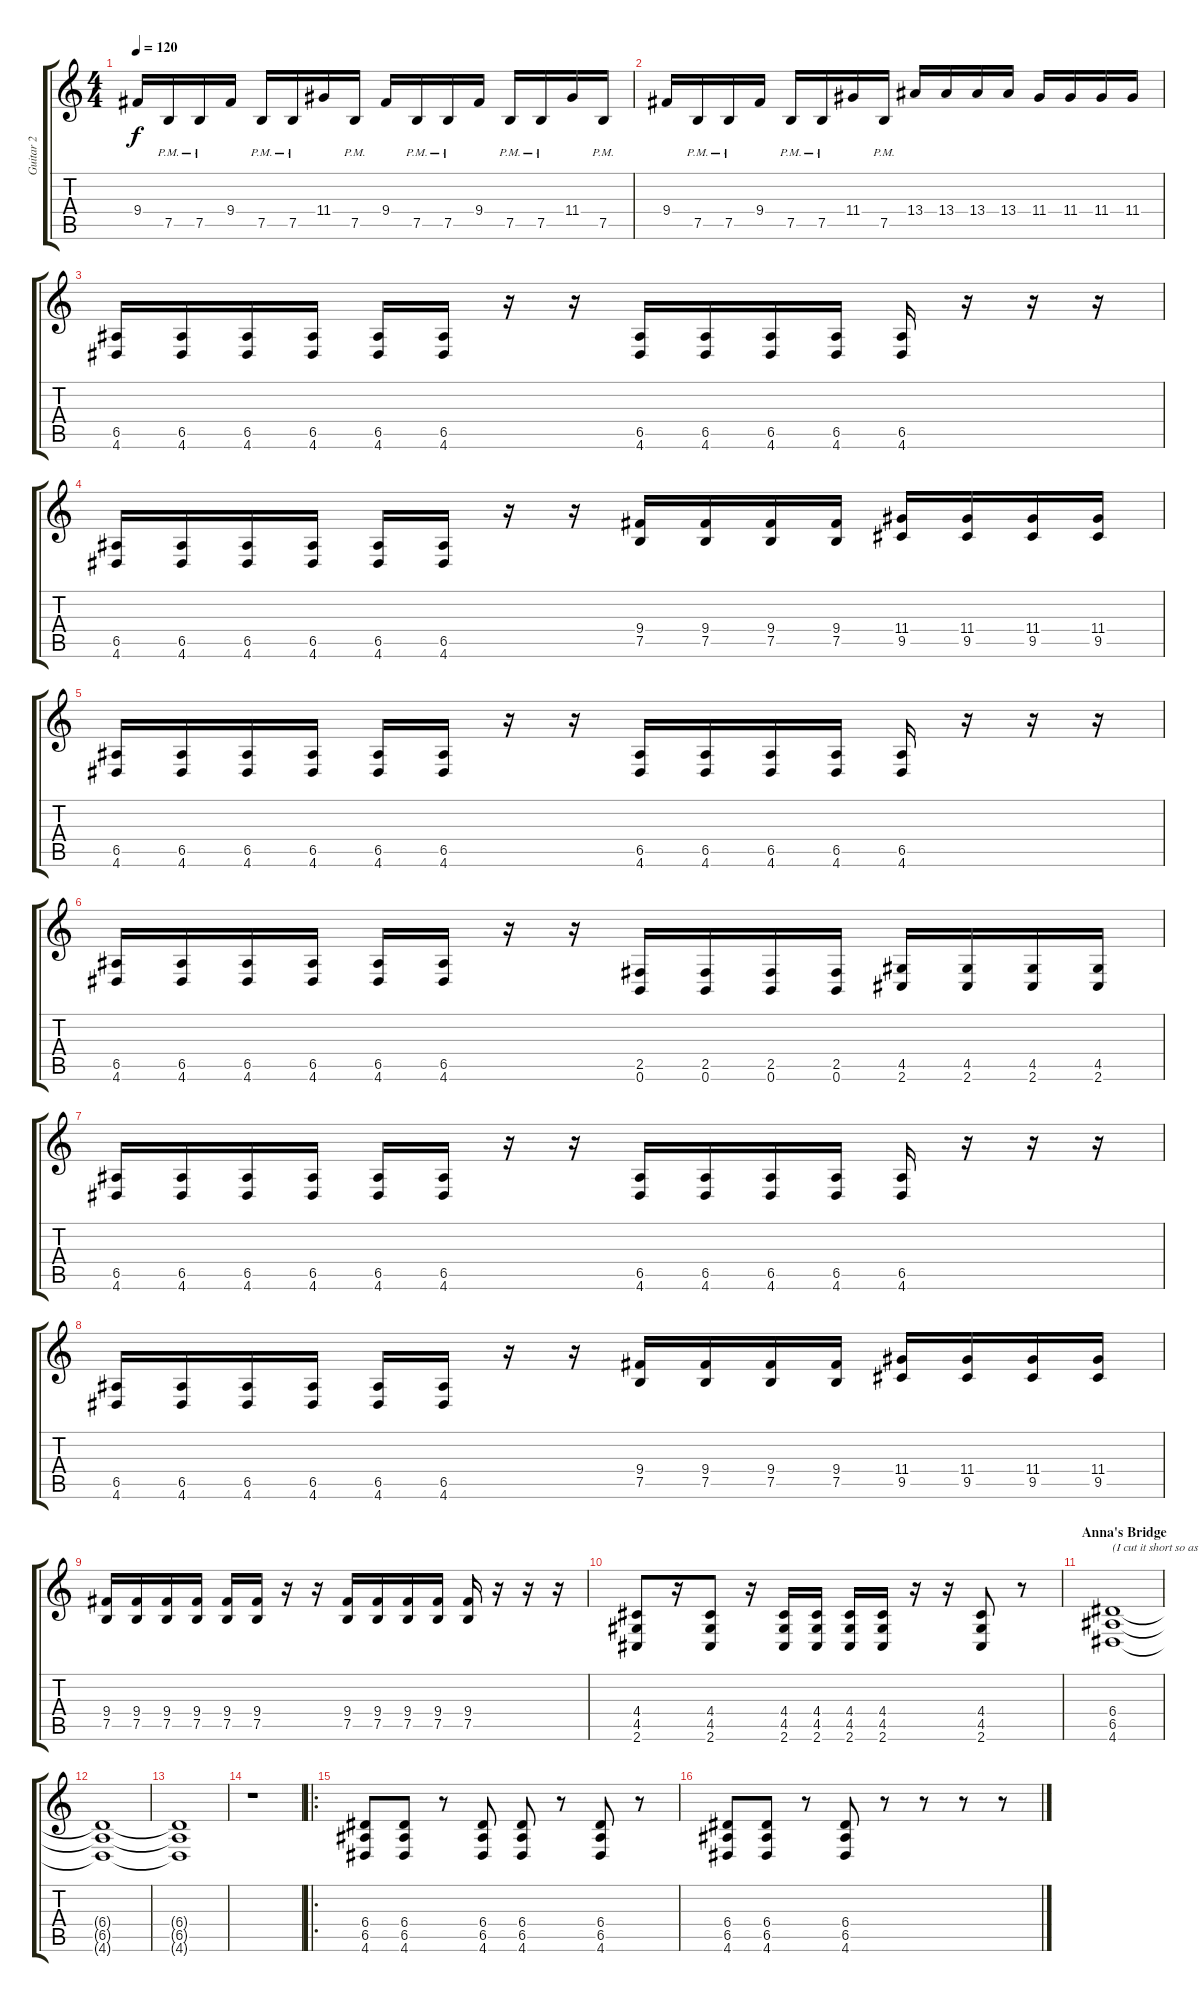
\track ("Guitar 2" "Guitar 2") {instrument distortionguitar}
\staff {score tabs}
\tuning (B3 Gb3 D3 A2 E2 B1) {hide}
\ts (4 4)
\tempo 120
\clef g2
\ks c
9.4.16{dy f} 7.5{pm}.16 7.5{pm}.16 9.4.16 7.5{pm}.16 7.5{pm}.16 11.4.16 7.5{pm}.16 9.4.16 7.5{pm}.16 7.5{pm}.16 9.4.16 7.5{pm}.16 7.5{pm}.16 11.4.16 7.5{pm}.16 |
9.4.16 7.5{pm}.16 7.5{pm}.16 9.4.16 7.5{pm}.16 7.5{pm}.16 11.4.16 7.5{pm}.16 13.4.16 13.4.16 13.4.16 13.4.16 11.4.16 11.4.16 11.4.16 11.4.16 |
(6.5 4.6).16 (6.5 4.6).16 (6.5 4.6).16 (6.5 4.6).16 (6.5 4.6).16 (6.5 4.6).16 r.16 r.16 (6.5 4.6).16 (6.5 4.6).16 (6.5 4.6).16 (6.5 4.6).16 (6.5 4.6).16 r.16 r.16 r.16 |
(6.5 4.6).16 (6.5 4.6).16 (6.5 4.6).16 (6.5 4.6).16 (6.5 4.6).16 (6.5 4.6).16 r.16 r.16 (9.4 7.5).16 (9.4 7.5).16 (9.4 7.5).16 (9.4 7.5).16 (11.4 9.5).16 (11.4 9.5).16 (11.4 9.5).16 (11.4 9.5).16 |
(6.5 4.6).16 (6.5 4.6).16 (6.5 4.6).16 (6.5 4.6).16 (6.5 4.6).16 (6.5 4.6).16 r.16 r.16 (6.5 4.6).16 (6.5 4.6).16 (6.5 4.6).16 (6.5 4.6).16 (6.5 4.6).16 r.16 r.16 r.16 |
(6.5 4.6).16 (6.5 4.6).16 (6.5 4.6).16 (6.5 4.6).16 (6.5 4.6).16 (6.5 4.6).16 r.16 r.16 (2.5 0.6).16 (2.5 0.6).16 (2.5 0.6).16 (2.5 0.6).16 (4.5 2.6).16 (4.5 2.6).16 (4.5 2.6).16 (4.5 2.6).16 |
(6.5 4.6).16 (6.5 4.6).16 (6.5 4.6).16 (6.5 4.6).16 (6.5 4.6).16 (6.5 4.6).16 r.16 r.16 (6.5 4.6).16 (6.5 4.6).16 (6.5 4.6).16 (6.5 4.6).16 (6.5 4.6).16 r.16 r.16 r.16 |
(6.5 4.6).16 (6.5 4.6).16 (6.5 4.6).16 (6.5 4.6).16 (6.5 4.6).16 (6.5 4.6).16 r.16 r.16 (9.4 7.5).16 (9.4 7.5).16 (9.4 7.5).16 (9.4 7.5).16 (11.4 9.5).16 (11.4 9.5).16 (11.4 9.5).16 (11.4 9.5).16 |
(9.4 7.5).16 (9.4 7.5).16 (9.4 7.5).16 (9.4 7.5).16 (9.4 7.5).16 (9.4 7.5).16 r.16 r.16 (9.4 7.5).16 (9.4 7.5).16 (9.4 7.5).16 (9.4 7.5).16 (9.4 7.5).16 r.16 r.16 r.16 |
(4.4 4.5 2.6).8 r.16 (4.4 4.5 2.6).8 r.16 (4.4 4.5 2.6).16 (4.4 4.5 2.6).16 (4.4 4.5 2.6).16 (4.4 4.5 2.6).16 r.16 r.16 (4.4 4.5 2.6).8 r.8 |
\section ("" "Anna's Bridge")
(6.4 6.5 4.6).1{txt "(I cut it short so as to have less pointless empty space)"} |
(6.4{t} 6.5{t} 4.6{t}).1 |
(6.4{t} 6.5{t} 4.6{t}).1 |
r.1 |
\ro
(6.4 6.5 4.6).8 (6.4 6.5 4.6).8 r.8 (6.4 6.5 4.6).8 (6.4 6.5 4.6).8 r.8 (6.4 6.5 4.6).8 r.8 |
(6.4 6.5 4.6).8 (6.4 6.5 4.6).8 r.8 (6.4 6.5 4.6).8 r.8 r.8 r.8 r.8
